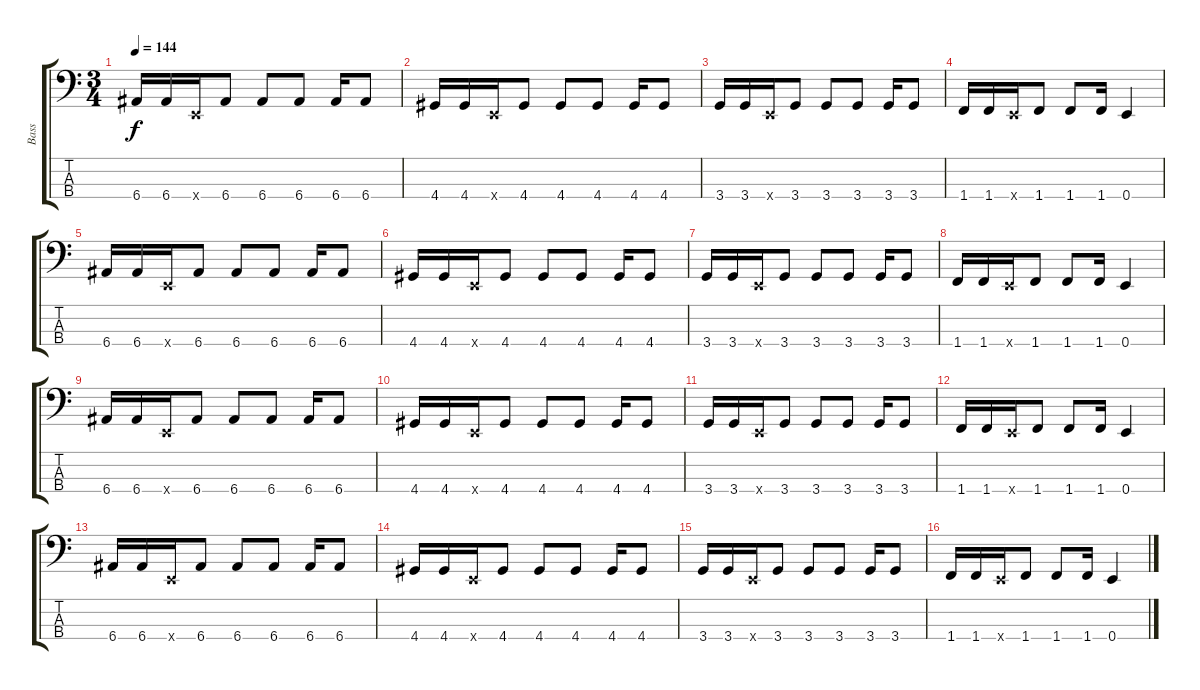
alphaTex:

\track ("Bass" "Bass") {instrument electricbasspick}
\staff {score tabs}
\tuning (G2 D2 A1 E1) {hide}
\ts (3 4)
\tempo 144
\clef f4
\ks c
6.4.16{dy f} 6.4.16 0.4{x}.16 6.4.8 6.4.8 6.4.8 6.4.16 6.4.8 |
4.4.16 4.4.16 0.4{x}.16 4.4.8 4.4.8 4.4.8 4.4.16 4.4.8 |
3.4.16 3.4.16 0.4{x}.16 3.4.8 3.4.8 3.4.8 3.4.16 3.4.8 |
1.4.16 1.4.16 0.4{x}.16 1.4.8 1.4.8 1.4.16 0.4.4 |
6.4.16 6.4.16 0.4{x}.16 6.4.8 6.4.8 6.4.8 6.4.16 6.4.8 |
4.4.16 4.4.16 0.4{x}.16 4.4.8 4.4.8 4.4.8 4.4.16 4.4.8 |
3.4.16 3.4.16 0.4{x}.16 3.4.8 3.4.8 3.4.8 3.4.16 3.4.8 |
1.4.16 1.4.16 0.4{x}.16 1.4.8 1.4.8 1.4.16 0.4.4 |
6.4.16 6.4.16 0.4{x}.16 6.4.8 6.4.8 6.4.8 6.4.16 6.4.8 |
4.4.16 4.4.16 0.4{x}.16 4.4.8 4.4.8 4.4.8 4.4.16 4.4.8 |
3.4.16 3.4.16 0.4{x}.16 3.4.8 3.4.8 3.4.8 3.4.16 3.4.8 |
1.4.16 1.4.16 0.4{x}.16 1.4.8 1.4.8 1.4.16 0.4.4 |
6.4.16 6.4.16 0.4{x}.16 6.4.8 6.4.8 6.4.8 6.4.16 6.4.8 |
4.4.16 4.4.16 0.4{x}.16 4.4.8 4.4.8 4.4.8 4.4.16 4.4.8 |
3.4.16 3.4.16 0.4{x}.16 3.4.8 3.4.8 3.4.8 3.4.16 3.4.8 |
1.4.16 1.4.16 0.4{x}.16 1.4.8 1.4.8 1.4.16 0.4.4
